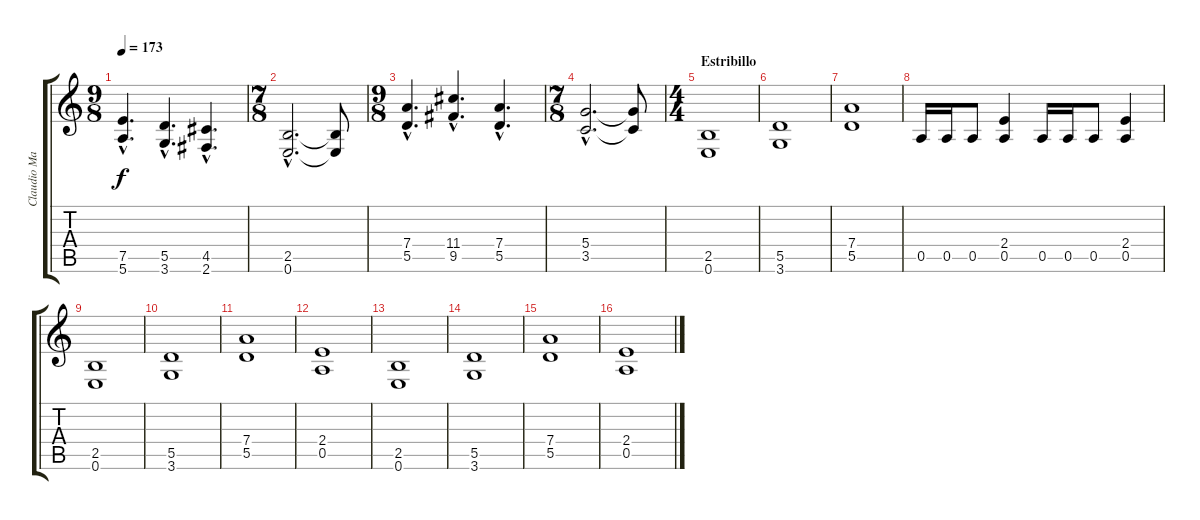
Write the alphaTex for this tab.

\track ("Claudio Marciello (Gtr 1)" "Claudio Ma") {instrument overdrivenguitar}
\staff {score tabs}
\tuning (E4 B3 G3 D3 A2 E2) {hide}
\ts (9 8)
\tempo 173
\clef g2
\ks c
(7.5{hac} 5.6{hac}).4{d dy f} (5.5{hac} 3.6{hac}).4{d} (4.5{hac} 2.6{hac}).4{d} |
\ts (7 8)
(2.5{hac} 0.6{hac}).2{d} (2.5{t} 0.6{t}).8 |
\ts (9 8)
(7.4{hac} 5.5{hac}).4{d} (11.4{hac} 9.5{hac}).4{d} (7.4{hac} 5.5{hac}).4{d} |
\ts (7 8)
(5.4{hac} 3.5{hac}).2{d} (5.4{t} 3.5{t}).8 |
\ts (4 4)
\section ("" "Estribillo")
(2.5 0.6).1 |
(5.5 3.6).1 |
(7.4 5.5).1 |
0.5.16 0.5.16 0.5.8 (2.4 0.5).4 0.5.16 0.5.16 0.5.8 (2.4 0.5).4 |
(2.5 0.6).1 |
(5.5 3.6).1 |
(7.4 5.5).1 |
(2.4 0.5).1 |
(2.5 0.6).1 |
(5.5 3.6).1 |
(7.4 5.5).1 |
(2.4 0.5).1
